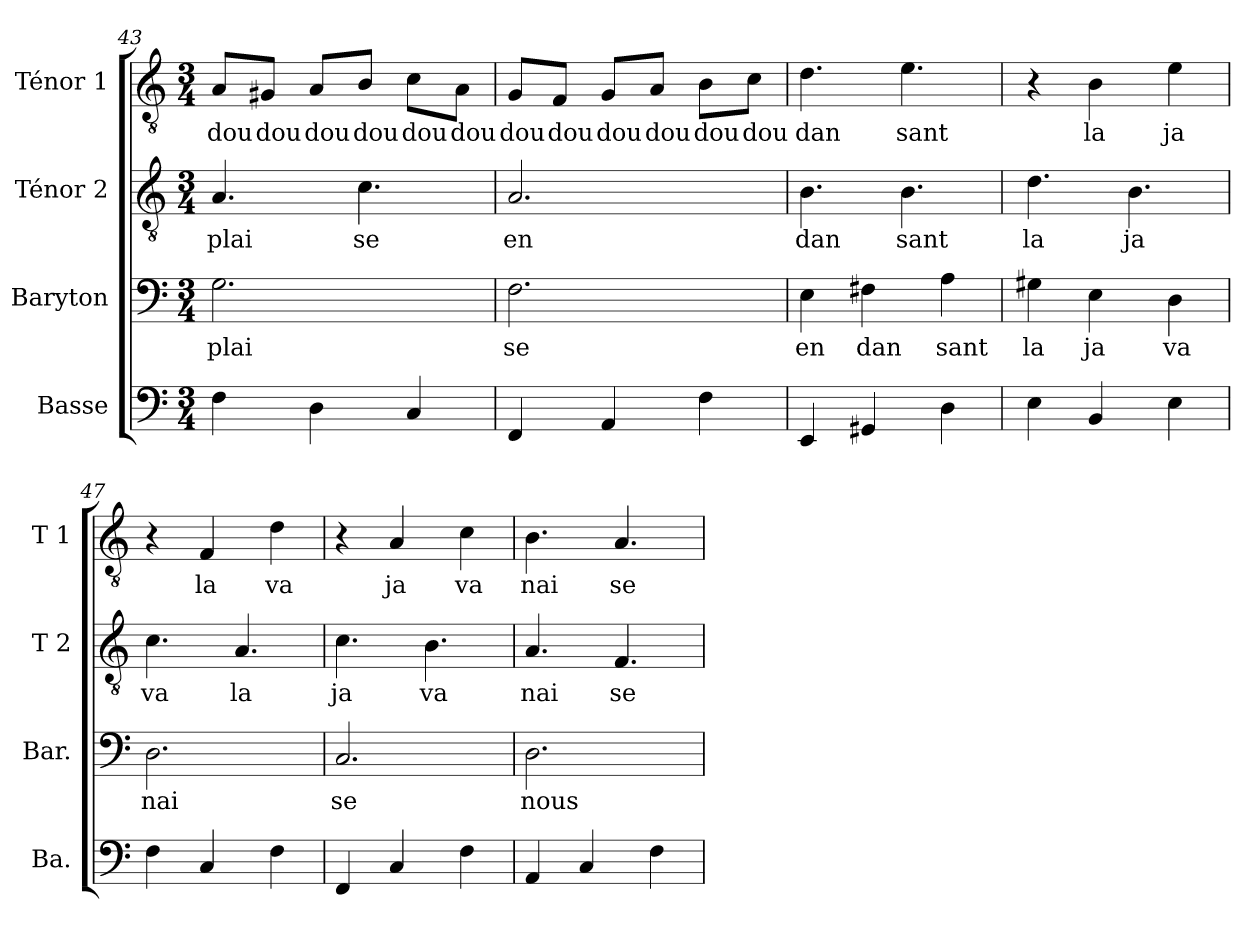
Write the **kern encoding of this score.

**kern	**kern	**text	**kern	**text	**kern	**text
*part4	*part3	*part3	*part2	*part2	*part1	*part1
*staff4	*staff3	*staff3	*staff2	*staff2	*staff1	*staff1
*I"Basse	*I"Baryton	*	*I"Ténor 2	*	*I"Ténor 1	*
*I'Ba.	*I'Bar.	*	*I'T 2	*	*I'T 1	*
!!LO:LB:g=z
*clefF4	*clefF4	*	*clefGv2	*	*clefGv2	*
*ITrd7c12	*	*	*	*	*	*
*k[]	*k[]	*	*k[]	*	*k[]	*
*C:	*C:	*	*C:	*	*C:	*
*M3/4	*M3/4	*	*M3/4	*	*M3/4	*
=43	=43	=43	=43	=43	=43	=43
!	!	!LO:LY:b	!	!	!	!
!	!	!	!	!LO:LY:b	!	!
!	!	!	!	!	!	!LO:LY:b
4FF\	2.G\	plai	4.A/	plai	8A/L	dou
!	!	!	!	!	!	!LO:LY:b
.	.	.	.	.	8G#X/J	dou
!	!	!	!	!	!	!LO:LY:b
4DD\	.	.	.	.	8A/L	dou
!	!	!	!	!LO:LY:b	!	!
!	!	!	!	!	!	!LO:LY:b
.	.	.	4.c\	se	8B/J	dou
!	!	!	!	!	!	!LO:LY:b
4CC/	.	.	.	.	8c\L	dou
!	!	!	!	!	!	!LO:LY:b
.	.	.	.	.	8A\J	dou
=44	=44	=44	=44	=44	=44	=44
!	!	!LO:LY:b	!	!	!	!
!	!	!	!	!LO:LY:b	!	!
!	!	!	!	!	!	!LO:LY:b
4FFF/	2.F\	se	2.A/	en	8G/L	dou
!	!	!	!	!	!	!LO:LY:b
.	.	.	.	.	8F/J	dou
!	!	!	!	!	!	!LO:LY:b
4AAA/	.	.	.	.	8G/L	dou
!	!	!	!	!	!	!LO:LY:b
.	.	.	.	.	8A/J	dou
!	!	!	!	!	!	!LO:LY:b
4FF\	.	.	.	.	8B\L	dou
!	!	!	!	!	!	!LO:LY:b
.	.	.	.	.	8c\J	dou
=45	=45	=45	=45	=45	=45	=45
!	!	!LO:LY:b	!	!	!	!
!	!	!	!	!LO:LY:b	!	!
!	!	!	!	!	!	!LO:LY:b
4EEE/	4E\	en	4.B\	dan	4.d\	dan
!	!	!LO:LY:b	!	!	!	!
4GGG#X/	4F#X\	dan	.	.	.	.
!	!	!	!	!LO:LY:b	!	!
!	!	!	!	!	!	!LO:LY:b
.	.	.	4.B\	sant	4.e\	sant
!	!	!LO:LY:b	!	!	!	!
4DD\	4A\	sant	.	.	.	.
=46	=46	=46	=46	=46	=46	=46
!	!	!LO:LY:b	!	!	!	!
!	!	!	!	!LO:LY:b	!	!
4EE\	4G#X\	la	4.d\	la	4r	.
!	!	!LO:LY:b	!	!	!	!
!	!	!	!	!	!	!LO:LY:b
4BBB/	4E\	ja	.	.	4B\	la
!	!	!	!	!LO:LY:b	!	!
.	.	.	4.B\	ja	.	.
!	!	!LO:LY:b	!	!	!	!
!	!	!	!	!	!	!LO:LY:b
4EE\	4D\	va	.	.	4e\	ja
=47	=47	=47	=47	=47	=47	=47
!	!	!LO:LY:b	!	!	!	!
!	!	!	!	!LO:LY:b	!	!
4FF\	2.D\	nai	4.c\	va	4r	.
!	!	!	!	!	!	!LO:LY:b
4CC/	.	.	.	.	4F/	la
!	!	!	!	!LO:LY:b	!	!
.	.	.	4.A/	la	.	.
!	!	!	!	!	!	!LO:LY:b
4FF\	.	.	.	.	4d\	va
=48	=48	=48	=48	=48	=48	=48
!	!	!LO:LY:b	!	!	!	!
!	!	!	!	!LO:LY:b	!	!
4FFF/	2.C/	se	4.c\	ja	4r	.
!	!	!	!	!	!	!LO:LY:b
4CC/	.	.	.	.	4A/	ja
!	!	!	!	!LO:LY:b	!	!
.	.	.	4.B\	va	.	.
!	!	!	!	!	!	!LO:LY:b
4FF\	.	.	.	.	4c\	va
!!LO:LB:g=z
=49	=49	=49	=49	=49	=49	=49
!	!	!LO:LY:b	!	!	!	!
!	!	!	!	!LO:LY:b	!	!
!	!	!	!	!	!	!LO:LY:b
4AAA/	2.D\	nous	4.A/	nai	4.B\	nai
4CC/	.	.	.	.	.	.
!	!	!	!	!LO:LY:b	!	!
!	!	!	!	!	!	!LO:LY:b
.	.	.	4.F/	se	4.A/	se
4FF\	.	.	.	.	.	.
=	=	=	=	=	=	=
*-	*-	*-	*-	*-	*-	*-
